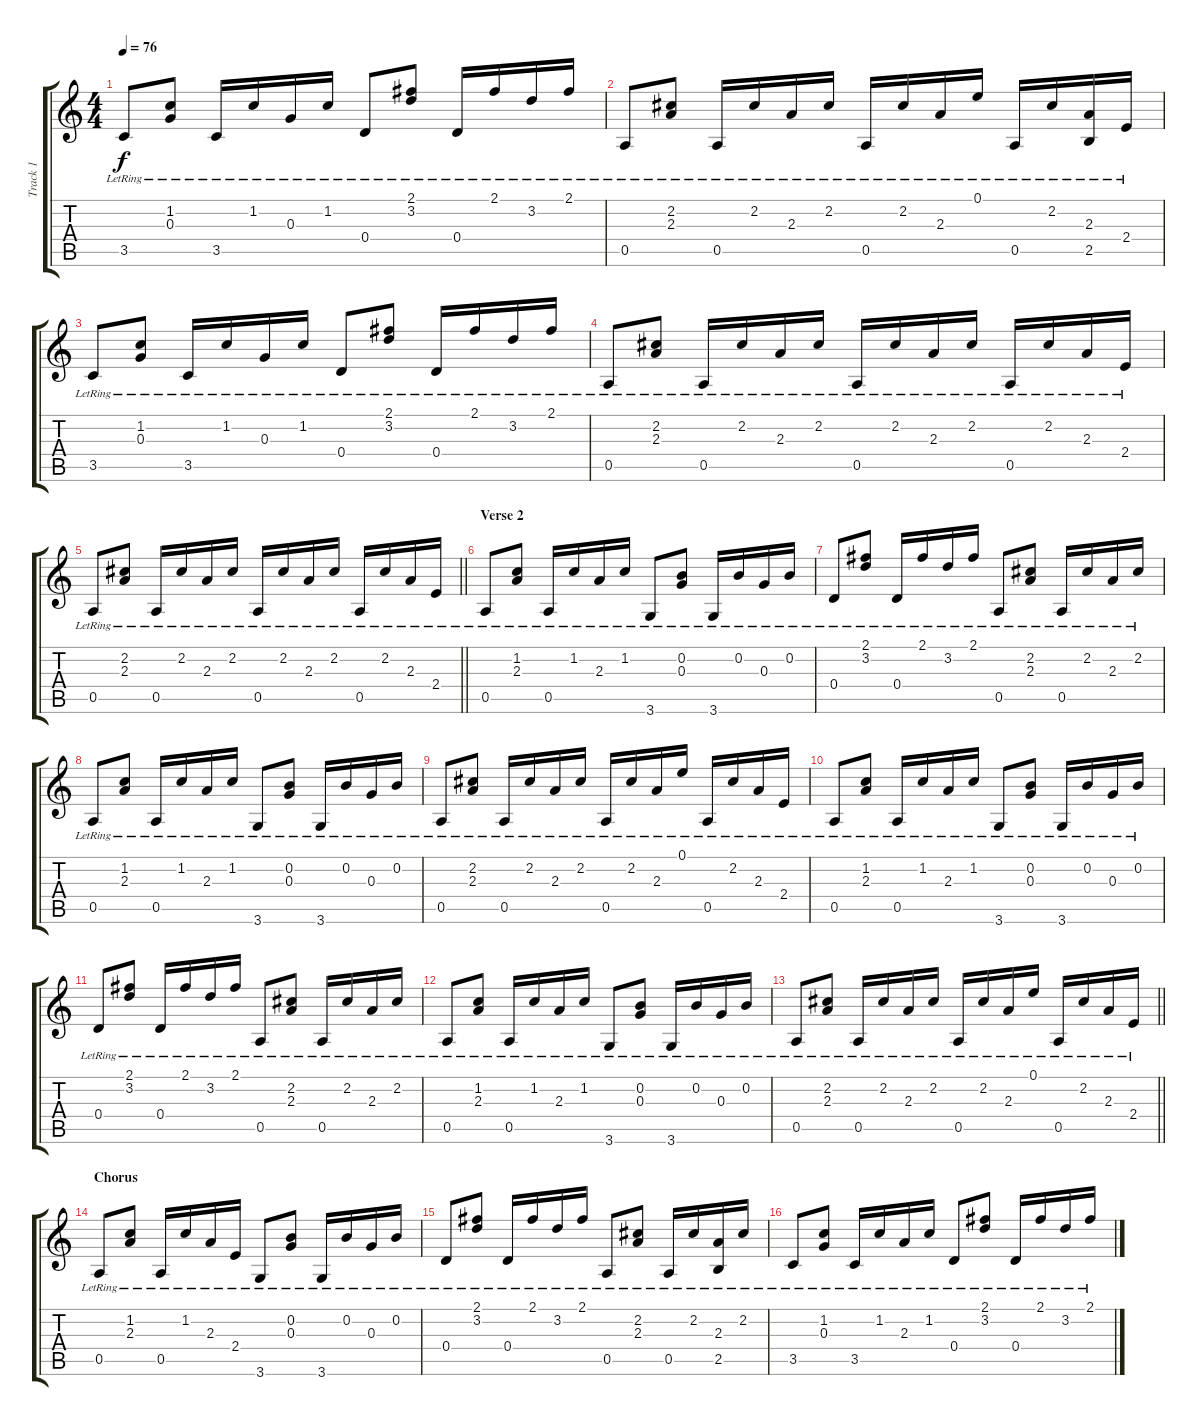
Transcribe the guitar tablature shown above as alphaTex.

\track ("Track 1" "Track 1") {instrument acousticguitarsteel}
\staff {score tabs}
\tuning (E4 B3 G3 D3 A2 E2) {hide}
\ts (4 4)
\tempo 76
\clef g2
\ks c
3.5{lr}.8{dy f} (1.2{lr} 0.3{lr}).8 3.5{lr}.16 1.2{lr}.16 0.3{lr}.16 1.2{lr}.16 0.4{lr}.8 (2.1{lr} 3.2{lr}).8 0.4{lr}.16 2.1{lr}.16 3.2{lr}.16 2.1{lr}.16 |
0.5{lr}.8 (2.2{lr} 2.3{lr}).8 0.5{lr}.16 2.2{lr}.16 2.3{lr}.16 2.2{lr}.16 0.5{lr}.16 2.2{lr}.16 2.3{lr}.16 0.1{lr}.16 0.5{lr}.16 2.2{lr}.16 (2.3{lr} 2.5).16 2.4{lr}.16 |
3.5{lr}.8 (1.2{lr} 0.3{lr}).8 3.5{lr}.16 1.2{lr}.16 0.3{lr}.16 1.2{lr}.16 0.4{lr}.8 (2.1{lr} 3.2{lr}).8 0.4{lr}.16 2.1{lr}.16 3.2{lr}.16 2.1{lr}.16 |
0.5{lr}.8 (2.2{lr} 2.3).8 0.5{lr}.16 2.2{lr}.16 2.3{lr}.16 2.2{lr}.16 0.5{lr}.16 2.2{lr}.16 2.3{lr}.16 2.2{lr}.16 0.5{lr}.16 2.2{lr}.16 2.3{lr}.16 2.4{lr}.16 |
\barLineRight lightlight
0.5{lr}.8 (2.2{lr} 2.3).8 0.5{lr}.16 2.2{lr}.16 2.3{lr}.16 2.2{lr}.16 0.5{lr}.16 2.2{lr}.16 2.3{lr}.16 2.2{lr}.16 0.5{lr}.16 2.2{lr}.16 2.3{lr}.16 2.4{lr}.16 |
\section ("" "Verse 2")
0.5{lr}.8 (1.2{lr} 2.3{lr}).8 0.5{lr}.16 1.2{lr}.16 2.3{lr}.16 1.2{lr}.16 3.6{lr}.8 (0.2{lr} 0.3{lr}).8 3.6{lr}.16 0.2{lr}.16 0.3{lr}.16 0.2{lr}.16 |
0.4{lr}.8 (2.1{lr} 3.2{lr}).8 0.4{lr}.16 2.1{lr}.16 3.2{lr}.16 2.1{lr}.16 0.5{lr}.8 (2.2{lr} 2.3{lr}).8 0.5{lr}.16 2.2{lr}.16 2.3{lr}.16 2.2{lr}.16 |
0.5{lr}.8 (1.2{lr} 2.3{lr}).8 0.5{lr}.16 1.2{lr}.16 2.3{lr}.16 1.2{lr}.16 3.6{lr}.8 (0.2{lr} 0.3{lr}).8 3.6{lr}.16 0.2{lr}.16 0.3{lr}.16 0.2{lr}.16 |
0.5{lr}.8 (2.2{lr} 2.3{lr}).8 0.5{lr}.16 2.2{lr}.16 2.3{lr}.16 2.2{lr}.16 0.5{lr}.16 2.2{lr}.16 2.3{lr}.16 0.1{lr}.16 0.5{lr}.16 2.2{lr}.16 2.3{lr}.16 2.4{lr}.16 |
0.5{lr}.8 (1.2{lr} 2.3{lr}).8 0.5{lr}.16 1.2{lr}.16 2.3{lr}.16 1.2{lr}.16 3.6{lr}.8 (0.2{lr} 0.3{lr}).8 3.6{lr}.16 0.2{lr}.16 0.3{lr}.16 0.2{lr}.16 |
0.4{lr}.8 (2.1{lr} 3.2{lr}).8 0.4{lr}.16 2.1{lr}.16 3.2{lr}.16 2.1{lr}.16 0.5{lr}.8 (2.2{lr} 2.3{lr}).8 0.5{lr}.16 2.2{lr}.16 2.3{lr}.16 2.2{lr}.16 |
0.5{lr}.8 (1.2{lr} 2.3{lr}).8 0.5{lr}.16 1.2{lr}.16 2.3{lr}.16 1.2{lr}.16 3.6{lr}.8 (0.2{lr} 0.3{lr}).8 3.6{lr}.16 0.2{lr}.16 0.3{lr}.16 0.2{lr}.16 |
\barLineRight lightlight
0.5{lr}.8 (2.2{lr} 2.3{lr}).8 0.5{lr}.16 2.2{lr}.16 2.3{lr}.16 2.2{lr}.16 0.5{lr}.16 2.2{lr}.16 2.3{lr}.16 0.1{lr}.16 0.5{lr}.16 2.2{lr}.16 2.3{lr}.16 2.4{lr}.16 |
\section ("" "Chorus")
0.5{lr}.8 (1.2{lr} 2.3{lr}).8 0.5{lr}.16 1.2{lr}.16 2.3{lr}.16 2.4{lr}.16 3.6{lr}.8 (0.2{lr} 0.3{lr}).8 3.6{lr}.16 0.2{lr}.16 0.3{lr}.16 0.2{lr}.16 |
0.4{lr}.8 (2.1{lr} 3.2{lr}).8 0.4{lr}.16 2.1{lr}.16 3.2{lr}.16 2.1{lr}.16 0.5{lr}.8 (2.2{lr} 2.3{lr}).8 0.5{lr}.16 2.2{lr}.16 (2.3{lr} 2.5).16 2.2{lr}.16 |
3.5{lr}.8 (1.2{lr} 0.3{lr}).8 3.5{lr}.16 1.2{lr}.16 2.3{lr}.16 1.2{lr}.16 0.4{lr}.8 (2.1{lr} 3.2{lr}).8 0.4{lr}.16 2.1{lr}.16 3.2{lr}.16 2.1{lr}.16
